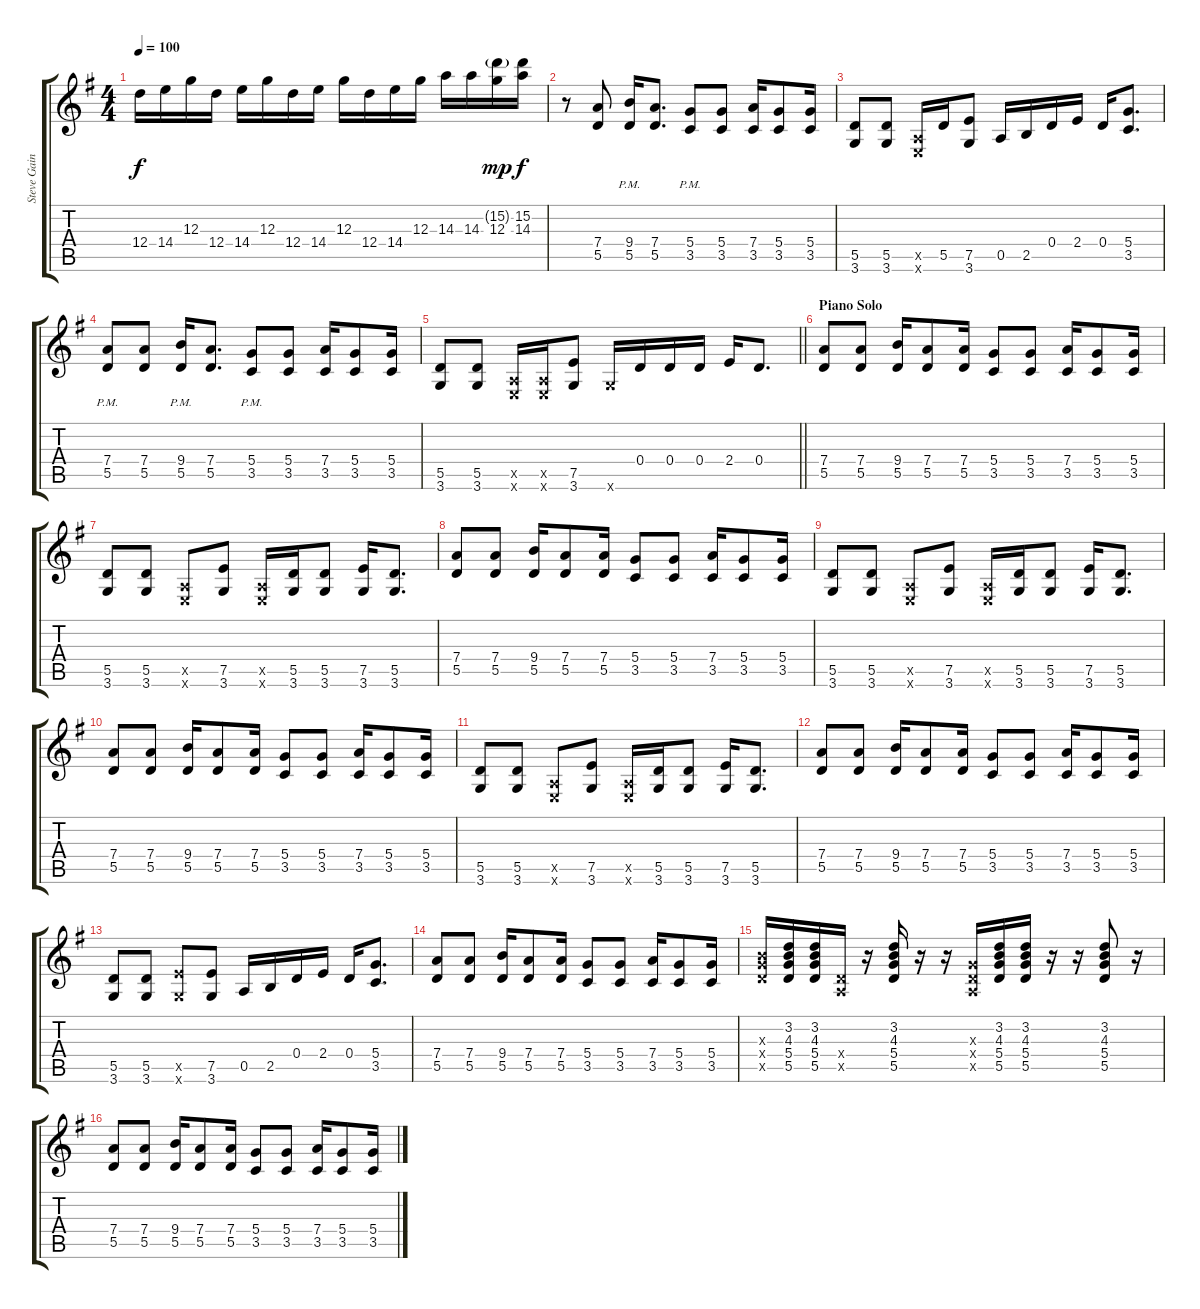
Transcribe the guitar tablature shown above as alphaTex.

\track ("Steve Gaines" "Steve Gain") {instrument overdrivenguitar}
\staff {score tabs}
\tuning (E4 B3 G3 D3 A2 E2) {hide}
\ts (4 4)
\tempo 100
\clef g2
\ks g
12.4.16{dy f} 14.4.16 12.3.16 12.4.16 14.4.16 12.3.16 12.4.16 14.4.16 12.3.16 12.4.16 14.4.16 12.3.16 14.3.16 14.3.16 (15.2{g} 12.3).16{dy mp} (15.2 14.3).16{dy f} |
r.8 (7.4 5.5).8 (9.4{pm} 5.5{pm}).16 (7.4 5.5).8{d} (5.4{pm} 3.5{pm}).8 (5.4 3.5).8 (7.4 3.5).16 (5.4 3.5).8 (5.4 3.5).16 |
(5.5 3.6).8 (5.5 3.6).8 (0.5{x} 0.6{x}).16 5.5.16 (7.5 3.6).8 0.5.16 2.5.16 0.4.16 2.4.16 0.4.16 (5.4 3.5).8{d} |
(7.4{pm} 5.5{pm}).8 (7.4 5.5).8 (9.4{pm} 5.5{pm}).16 (7.4 5.5).8{d} (5.4{pm} 3.5{pm}).8 (5.4 3.5).8 (7.4 3.5).16 (5.4 3.5).8 (5.4 3.5).16 |
\barLineRight lightlight
(5.5 3.6).8 (5.5 3.6).8 (0.5{x} 0.6{x}).16 (0.5{x} 0.6{x}).16 (7.5 3.6).8 3.6{x}.16 0.4.16 0.4.16 0.4.16 2.4.16 0.4.8{d} |
\section ("" "Piano Solo")
(7.4 5.5).8 (7.4 5.5).8 (9.4 5.5).16 (7.4 5.5).8 (7.4 5.5).16 (5.4 3.5).8 (5.4 3.5).8 (7.4 3.5).16 (5.4 3.5).8 (5.4 3.5).16 |
(5.5 3.6).8 (5.5 3.6).8 (0.5{x} 0.6{x}).8 (7.5 3.6).8 (0.5{x} 0.6{x}).16 (5.5 3.6).16 (5.5 3.6).8 (7.5 3.6).16 (5.5 3.6).8{d} |
(7.4 5.5).8 (7.4 5.5).8 (9.4 5.5).16 (7.4 5.5).8 (7.4 5.5).16 (5.4 3.5).8 (5.4 3.5).8 (7.4 3.5).16 (5.4 3.5).8 (5.4 3.5).16 |
(5.5 3.6).8 (5.5 3.6).8 (0.5{x} 0.6{x}).8 (7.5 3.6).8 (0.5{x} 0.6{x}).16 (5.5 3.6).16 (5.5 3.6).8 (7.5 3.6).16 (5.5 3.6).8{d} |
(7.4 5.5).8 (7.4 5.5).8 (9.4 5.5).16 (7.4 5.5).8 (7.4 5.5).16 (5.4 3.5).8 (5.4 3.5).8 (7.4 3.5).16 (5.4 3.5).8 (5.4 3.5).16 |
(5.5 3.6).8 (5.5 3.6).8 (0.5{x} 0.6{x}).8 (7.5 3.6).8 (0.5{x} 0.6{x}).16 (5.5 3.6).16 (5.5 3.6).8 (7.5 3.6).16 (5.5 3.6).8{d} |
(7.4 5.5).8 (7.4 5.5).8 (9.4 5.5).16 (7.4 5.5).8 (7.4 5.5).16 (5.4 3.5).8 (5.4 3.5).8 (7.4 3.5).16 (5.4 3.5).8 (5.4 3.5).16 |
(5.5 3.6).8 (5.5 3.6).8 (7.5{x} 3.6{x}).8 (7.5 3.6).8 0.5.16 2.5.16 0.4.16 2.4.16 0.4.16 (5.4 3.5).8{d} |
(7.4 5.5).8 (7.4 5.5).8 (9.4 5.5).16 (7.4 5.5).8 (7.4 5.5).16 (5.4 3.5).8 (5.4 3.5).8 (7.4 3.5).16 (5.4 3.5).8 (5.4 3.5).16 |
(4.3{x} 5.4{x} 5.5{x}).16 (3.2 4.3 5.4 5.5).16 (3.2 4.3 5.4 5.5).16 (0.4{x} 0.5{x}).16 r.16 (3.2 4.3 5.4 5.5).16 r.16 r.16 (0.3{x} 0.4{x} 0.5{x}).16 (3.2 4.3 5.4 5.5).16 (3.2 4.3 5.4 5.5).16 r.16 r.16 (3.2 4.3 5.4 5.5).8 r.16 |
(7.4 5.5).8 (7.4 5.5).8 (9.4 5.5).16 (7.4 5.5).8 (7.4 5.5).16 (5.4 3.5).8 (5.4 3.5).8 (7.4 3.5).16 (5.4 3.5).8 (5.4 3.5).16
